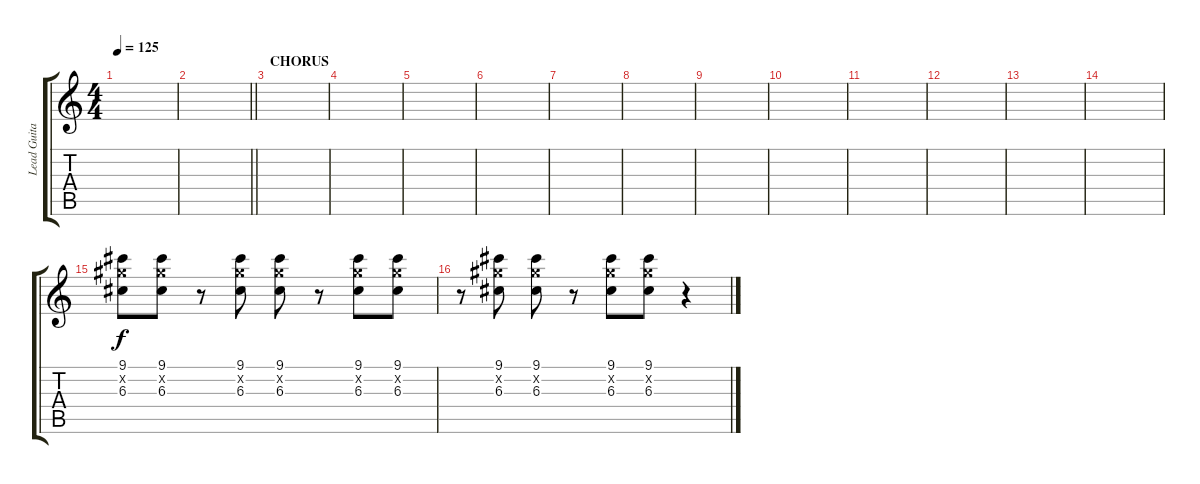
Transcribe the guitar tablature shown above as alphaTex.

\track ("Lead Guitar (Distorted)" "Lead Guita") {instrument overdrivenguitar}
\staff {score tabs}
\tuning (E4 B3 G3 D3 A2 E2) {hide}
\ts (4 4)
\tempo 125
\clef g2
\ks c
|
\barLineRight lightlight
|
\section ("" "CHORUS")
|
|
|
|
|
|
|
|
|
|
|
|
(9.1 9.2{x} 6.3).8 (9.1 9.2{x} 6.3).8 r.8 (9.1 9.2{x} 6.3).8 (9.1 9.2{x} 6.3).8 r.8 (9.1 9.2{x} 6.3).8 (9.1 9.2{x} 6.3).8 |
r.8 (9.1 9.2{x} 6.3).8 (9.1 9.2{x} 6.3).8 r.8 (9.1 9.2{x} 6.3).8 (9.1 9.2{x} 6.3).8 r.4
